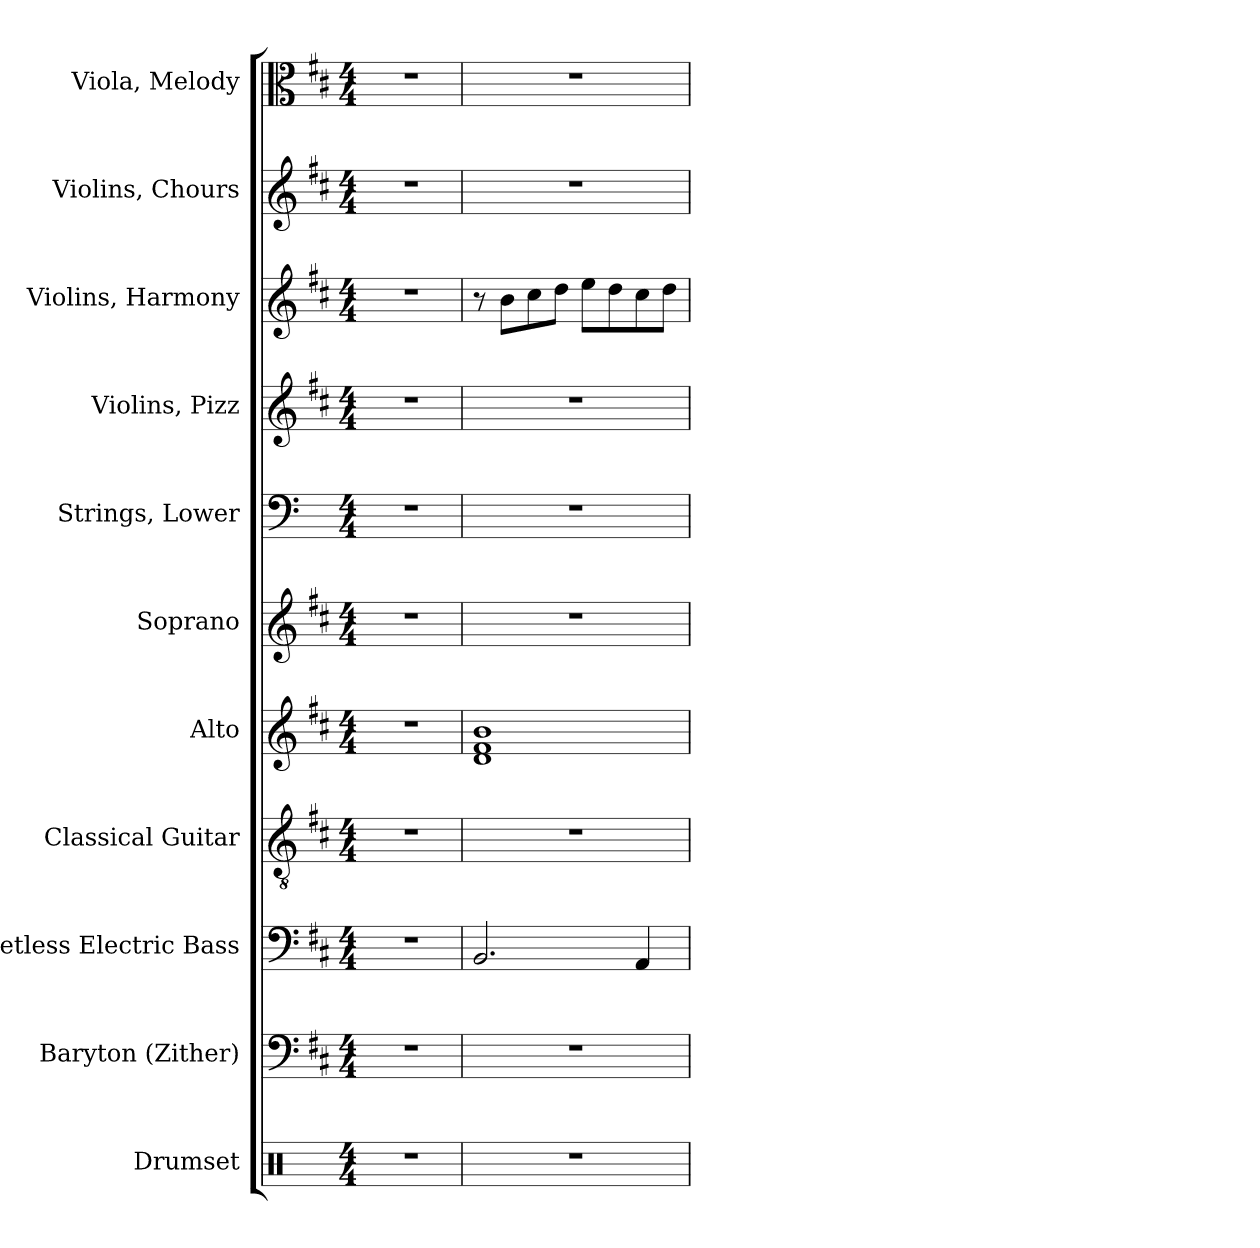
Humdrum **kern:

**kern	**kern	**kern	**kern	**kern	**kern	**kern	**kern	**kern	**kern	**kern
*part11	*part10	*part9	*part8	*part7	*part6	*part5	*part4	*part3	*part2	*part1
*staff11	*staff10	*staff9	*staff8	*staff7	*staff6	*staff5	*staff4	*staff3	*staff2	*staff1
*I"Drumset	*I"Baryton (Zither)	*I"Fretless Electric Bass	*I"Classical Guitar	*I"Alto	*I"Soprano	*I"Strings, Lower	*I"Violins, Pizz	*I"Violins, Harmony	*I"Violins, Chours	*I"Viola, Melody
*I'D. Set	*I'Bary.	*I'Frtl. El. B.	*I'Guit.	*I'A.	*I'S.	*I'St.	*I'Vlns.	*I'Vlns.	*I'Vlns.	*I'Vla.
*clefX	*clefF4	*clefF4	*clefGv2	*clefG2	*clefG2	*clefF4	*clefG2	*clefG2	*clefG2	*clefC3
*	*	*ITrd7c12	*	*	*	*	*	*	*	*
*k[]	*k[f#c#]	*k[f#c#]	*k[f#c#]	*k[f#c#]	*k[f#c#]	*k[]	*k[f#c#]	*k[f#c#]	*k[f#c#]	*k[f#c#]
*M4/4	*M4/4	*M4/4	*M4/4	*M4/4	*M4/4	*M4/4	*M4/4	*M4/4	*M4/4	*M4/4
*MM64	*MM64	*MM64	*MM64	*MM64	*MM64	*MM64	*MM64	*MM64	*MM64	*MM64
=1	=1	=1	=1	=1	=1	=1	=1	=1	=1	=1
1r	1r	1r	1r	1r	1r	1r	1r	1r	1r	1r
=2	=2	=2	=2	=2	=2	=2	=2	=2	=2	=2
1r	1r	2.BBB/	1r	1d 1f# 1b	1r	1r	1r	8r	1r	1r
.	.	.	.	.	.	.	.	8b\L	.	.
.	.	.	.	.	.	.	.	8cc#\	.	.
.	.	.	.	.	.	.	.	8dd\J	.	.
.	.	.	.	.	.	.	.	8ee\L	.	.
.	.	.	.	.	.	.	.	8dd\	.	.
.	.	4AAA/	.	.	.	.	.	8cc#\	.	.
.	.	.	.	.	.	.	.	8dd\J	.	.
=	=	=	=	=	=	=	=	=	=	=
*-	*-	*-	*-	*-	*-	*-	*-	*-	*-	*-
